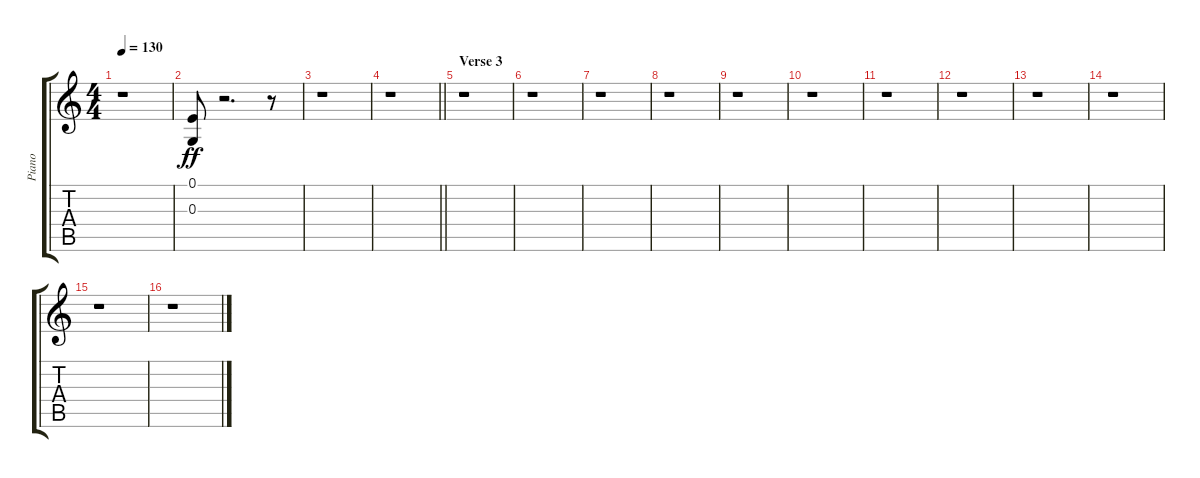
\track ("Piano" "Piano") {instrument clavinet}
\staff {score tabs}
\tuning (E4 B3 G3 D3 A2 E2) {hide}
\ts (4 4)
\tempo 130
\clef g2
\ks c
r.1{dy f} |
(0.1 0.3).8{dy ff} r.2{d} r.8 |
r.1 |
\barLineRight lightlight
r.1 |
\section ("" "Verse 3")
r.1 |
r.1 |
r.1 |
r.1 |
r.1 |
r.1 |
r.1 |
r.1 |
r.1 |
r.1 |
r.1 |
r.1
